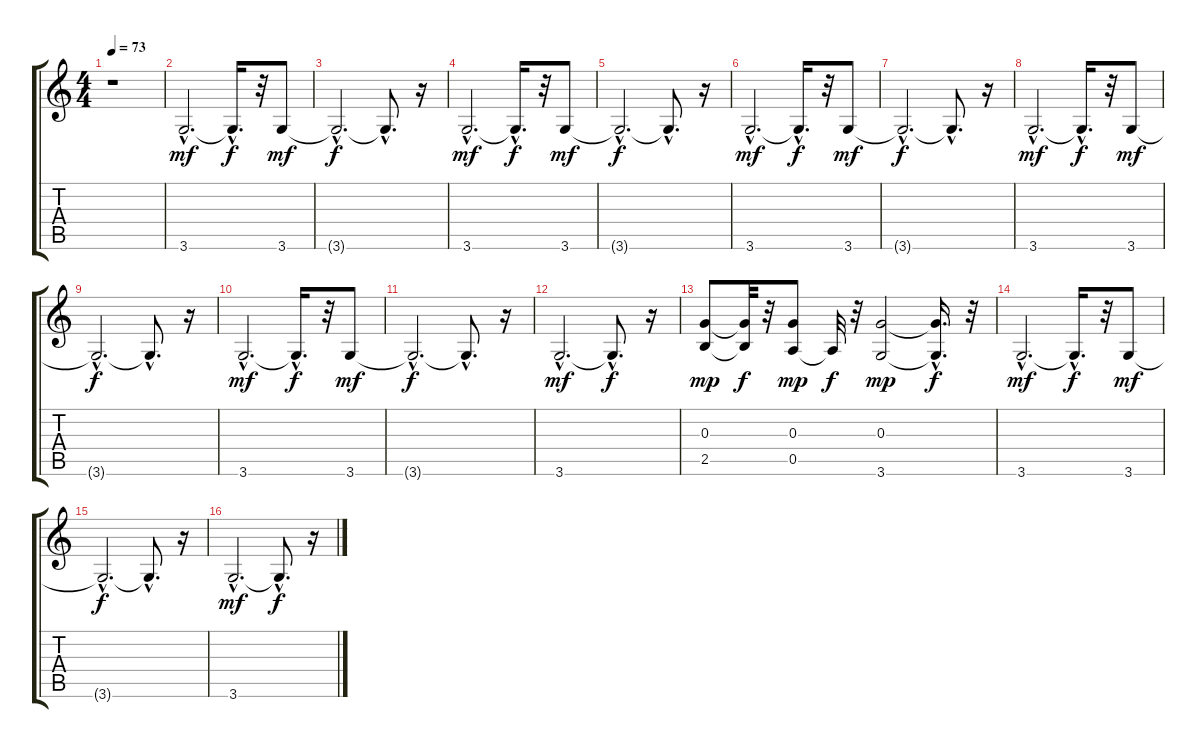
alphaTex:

\track "" {instrument electricbassfinger}
\staff {score tabs}
\tuning (E4 B3 G3 D3 A2 E2) {hide}
\ts (4 4)
\tempo 73
\clef g2
\ks c
r.1{dy mf instrument electricbassfinger} |
3.6{hac}.2{d} 3.6{hac t}.16{d dy f} r.32 3.6.8{dy mf} |
3.6{hac t}.2{d dy f} 3.6{hac t}.8{d} r.16 |
3.6{hac}.2{d dy mf} 3.6{hac t}.16{d dy f} r.32 3.6.8{dy mf} |
3.6{hac t}.2{d dy f} 3.6{hac t}.8{d} r.16 |
3.6{hac}.2{d dy mf} 3.6{hac t}.16{d dy f} r.32 3.6.8{dy mf} |
3.6{hac t}.2{d dy f} 3.6{hac t}.8{d} r.16 |
3.6{hac}.2{d dy mf} 3.6{hac t}.16{d dy f} r.32 3.6.8{dy mf} |
3.6{hac t}.2{d dy f} 3.6{hac t}.8{d} r.16 |
3.6{hac}.2{d dy mf} 3.6{hac t}.16{d dy f} r.32 3.6.8{dy mf} |
3.6{hac t}.2{d dy f} 3.6{hac t}.8{d} r.16 |
3.6{hac}.2{d dy mf} 3.6{hac t}.8{d dy f} r.16 |
(0.3 2.5).8{dy mp} (0.3{t} 2.5{t}).32{dy f} r.32 (0.3 0.5).8{dy mp} 0.5{t}.32{dy f} r.32 (0.3 3.6).2{dy mp} (0.3{hac t} 3.6{hac t}).16{d dy f} r.32 |
3.6{hac}.2{d dy mf} 3.6{hac t}.16{d dy f} r.32 3.6.8{dy mf} |
3.6{hac t}.2{d dy f} 3.6{hac t}.8{d} r.16 |
3.6{hac}.2{d dy mf} 3.6{hac t}.8{d dy f} r.16
